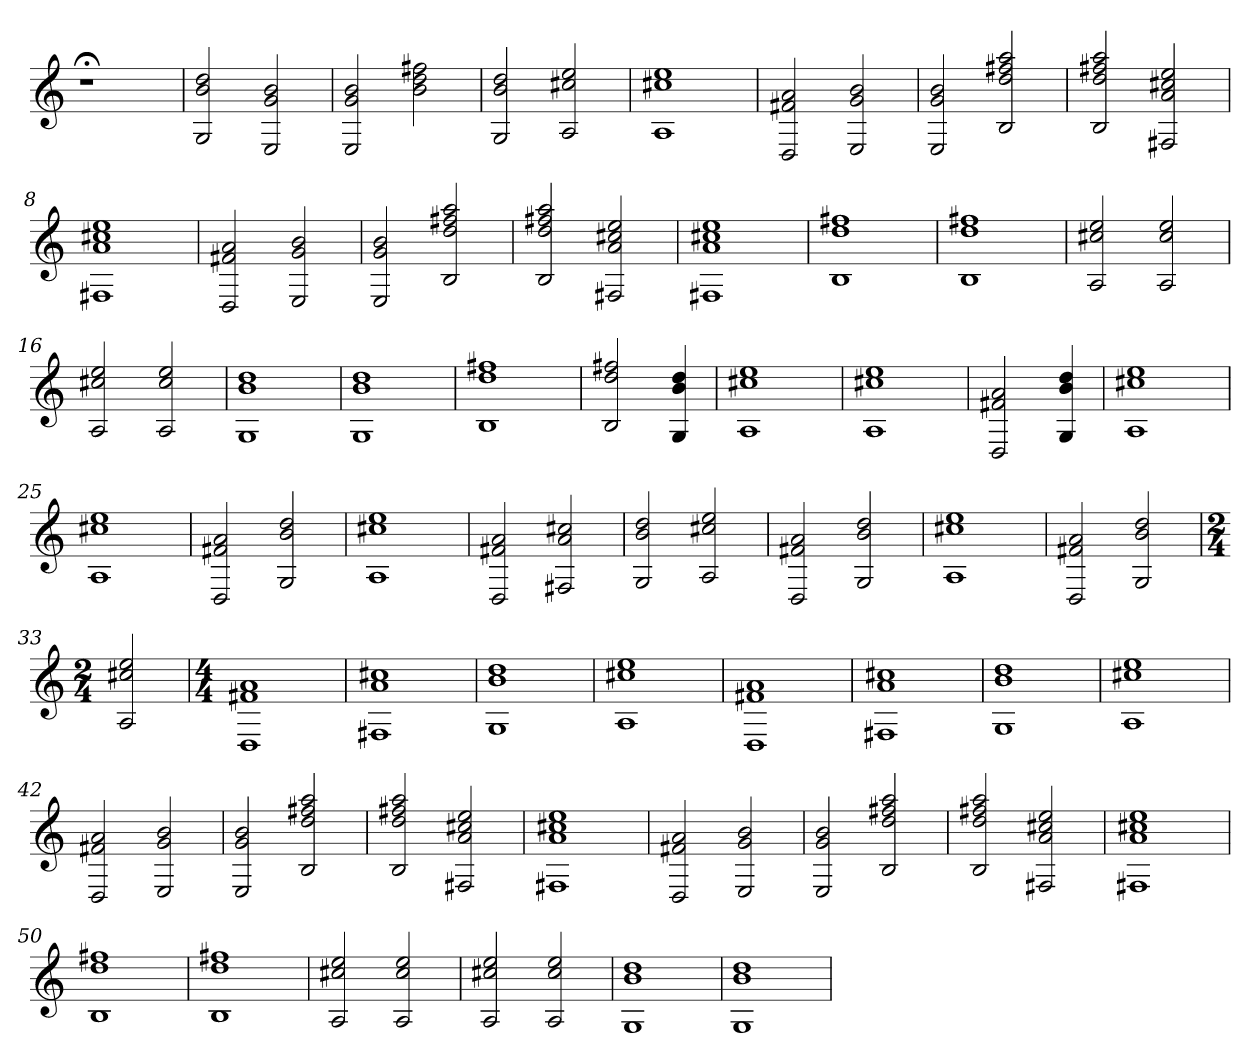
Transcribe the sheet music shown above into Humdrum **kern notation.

**kern
*part1
*staff1
=
1r;<
=1
2G 2b 2dd
2E 2g 2b
=2
2E 2g 2b
2b 2dd 2ff#X
=3
2G 2b 2dd
2A 2cc#X 2ee
=4
1A 1cc#X 1ee
=5
2D 2f#X 2a
2E 2g 2b
=6
2E 2g 2b
2B 2dd 2ff#X 2aa
=7
2B 2dd 2ff#X 2aa
2F#X 2a 2cc#X 2ee
=8
1F#X 1a 1cc#X 1ee
=9
2D 2f#X 2a
2E 2g 2b
=10
2E 2g 2b
2B 2dd 2ff#X 2aa
=11
2B 2dd 2ff#X 2aa
2F#X 2a 2cc#X 2ee
=12
1F#X 1a 1cc#X 1ee
=13
1B 1dd 1ff#X
=14
1B 1dd 1ff#X
=15
2A 2cc#X 2ee
2A 2cc# 2ee
=16
2A 2cc#X 2ee
2A 2cc# 2ee
=17
1G 1b 1dd
=18
1G 1b 1dd
=19
1B 1dd 1ff#X
=20
2B 2dd 2ff#X
4G 4b 4dd
=21
1A 1cc#X 1ee
=22
1A 1cc#X 1ee
=23
2D 2f#X 2a
4G 4b 4dd
=24
1A 1cc#X 1ee
=25
1A 1cc#X 1ee
=26
2D 2f#X 2a
2G 2b 2dd
=27
1A 1cc#X 1ee
=28
2D 2f#X 2a
2F#X 2a 2cc#X
=29
2G 2b 2dd
2A 2cc#X 2ee
=30
2D 2f#X 2a
2G 2b 2dd
=31
1A 1cc#X 1ee
=32
2D 2f#X 2a
2G 2b 2dd
=33
*M2/4
2A 2cc#X 2ee
=34
*M4/4
1D 1f#X 1a
=35
1F#X 1a 1cc#X
=36
1G 1b 1dd
=37
1A 1cc#X 1ee
=38
1D 1f#X 1a
=39
1F#X 1a 1cc#X
=40
1G 1b 1dd
=41
1A 1cc#X 1ee
=42
2D 2f#X 2a
2E 2g 2b
=43
2E 2g 2b
2B 2dd 2ff#X 2aa
=44
2B 2dd 2ff#X 2aa
2F#X 2a 2cc#X 2ee
=45
1F#X 1a 1cc#X 1ee
=46
2D 2f#X 2a
2E 2g 2b
=47
2E 2g 2b
2B 2dd 2ff#X 2aa
=48
2B 2dd 2ff#X 2aa
2F#X 2a 2cc#X 2ee
=49
1F#X 1a 1cc#X 1ee
=50
1B 1dd 1ff#X
=51
1B 1dd 1ff#X
=52
2A 2cc#X 2ee
2A 2cc# 2ee
=53
2A 2cc#X 2ee
2A 2cc# 2ee
=54
1G 1b 1dd
=55
1G 1b 1dd
=
*-
